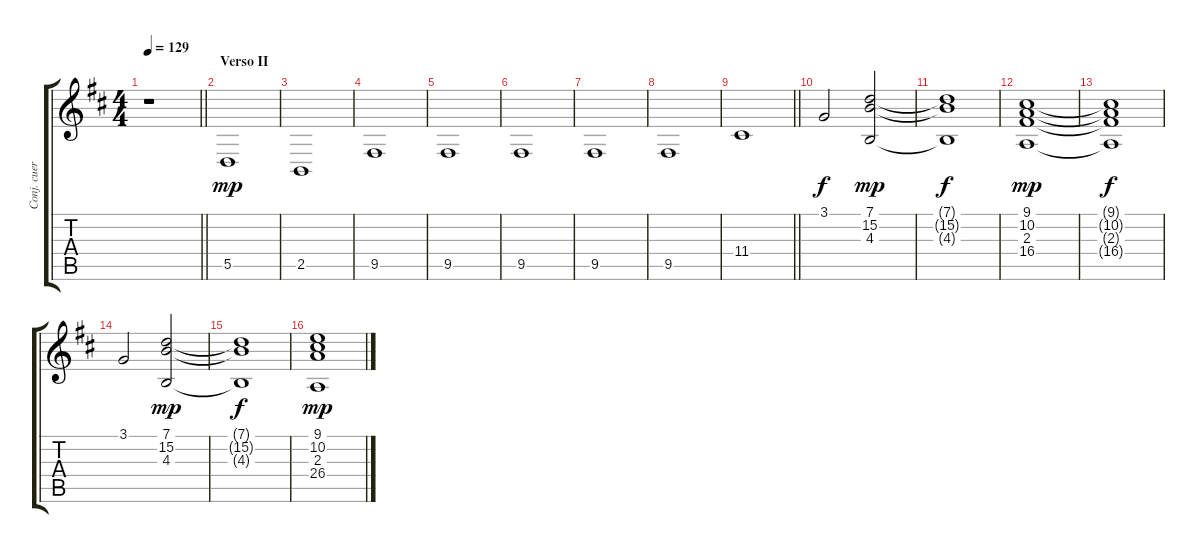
\track ("Conj. cuerdas" "Conj. cuer") {instrument stringensemble2}
\staff {score tabs}
\tuning (E4 B3 G3 D3 A2 E2) {hide}
\ts (4 4)
\tempo 129
\clef g2
\barLineRight lightlight
\ks d
r.1{dy ff} |
\section ("" "Verso II")
5.5.1{dy mp} |
2.5.1 |
9.5.1 |
9.5.1 |
9.5.1 |
9.5.1 |
9.5.1 |
\barLineRight lightlight
11.4.1 |
3.1.2{dy f} (7.1 15.2 4.3).2{dy mp} |
(7.1{t} 15.2{t} 4.3{t}).1{dy f} |
(9.1 10.2 2.3 16.4).1{dy mp} |
(9.1{t} 10.2{t} 2.3{t} 16.4{t}).1{dy f} |
3.1.2 (7.1 15.2 4.3).2{dy mp} |
(7.1{t} 15.2{t} 4.3{t}).1{dy f} |
(9.1 10.2 2.3 26.4).1{dy mp}
